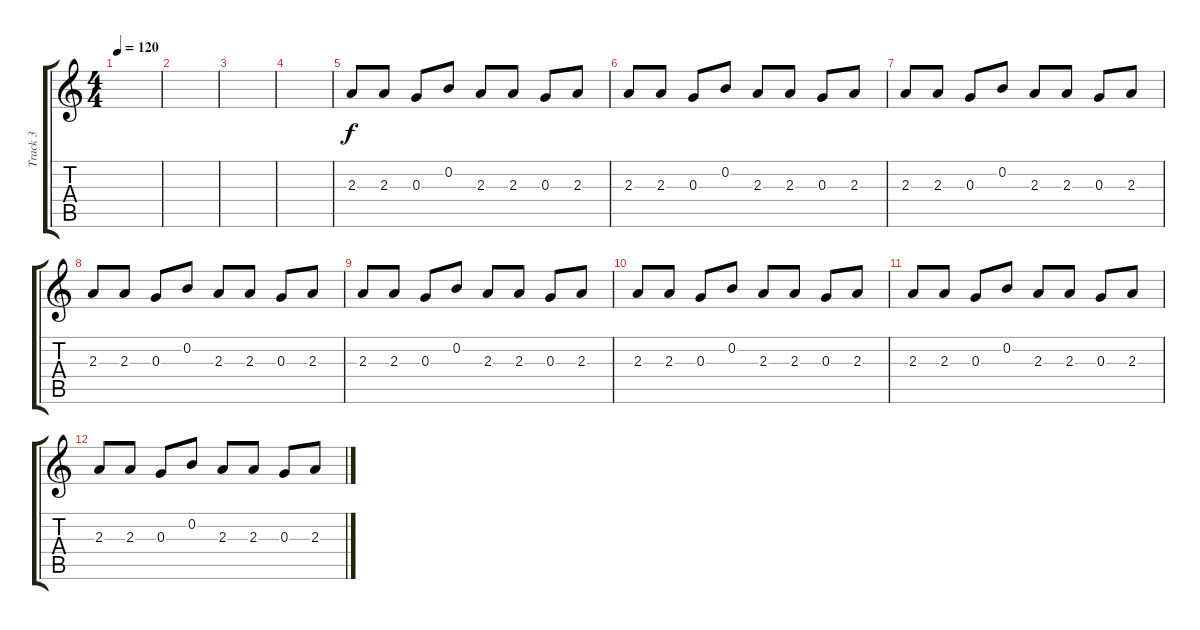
\track ("Track 3" "Track 3") {instrument electricguitarmuted}
\staff {score tabs}
\tuning (E4 B3 G3 D3 A2 E2) {hide}
\ts (4 4)
\tempo 120
\clef g2
\ks c
|
|
|
|
2.3.8 2.3.8 0.3.8 0.2.8 2.3.8 2.3.8 0.3.8 2.3.8 |
2.3.8 2.3.8 0.3.8 0.2.8 2.3.8 2.3.8 0.3.8 2.3.8 |
2.3.8 2.3.8 0.3.8 0.2.8 2.3.8 2.3.8 0.3.8 2.3.8 |
2.3.8 2.3.8 0.3.8 0.2.8 2.3.8 2.3.8 0.3.8 2.3.8 |
2.3.8 2.3.8 0.3.8 0.2.8 2.3.8 2.3.8 0.3.8 2.3.8 |
2.3.8 2.3.8 0.3.8 0.2.8 2.3.8 2.3.8 0.3.8 2.3.8 |
2.3.8 2.3.8 0.3.8 0.2.8 2.3.8 2.3.8 0.3.8 2.3.8 |
2.3.8 2.3.8 0.3.8 0.2.8 2.3.8 2.3.8 0.3.8 2.3.8
